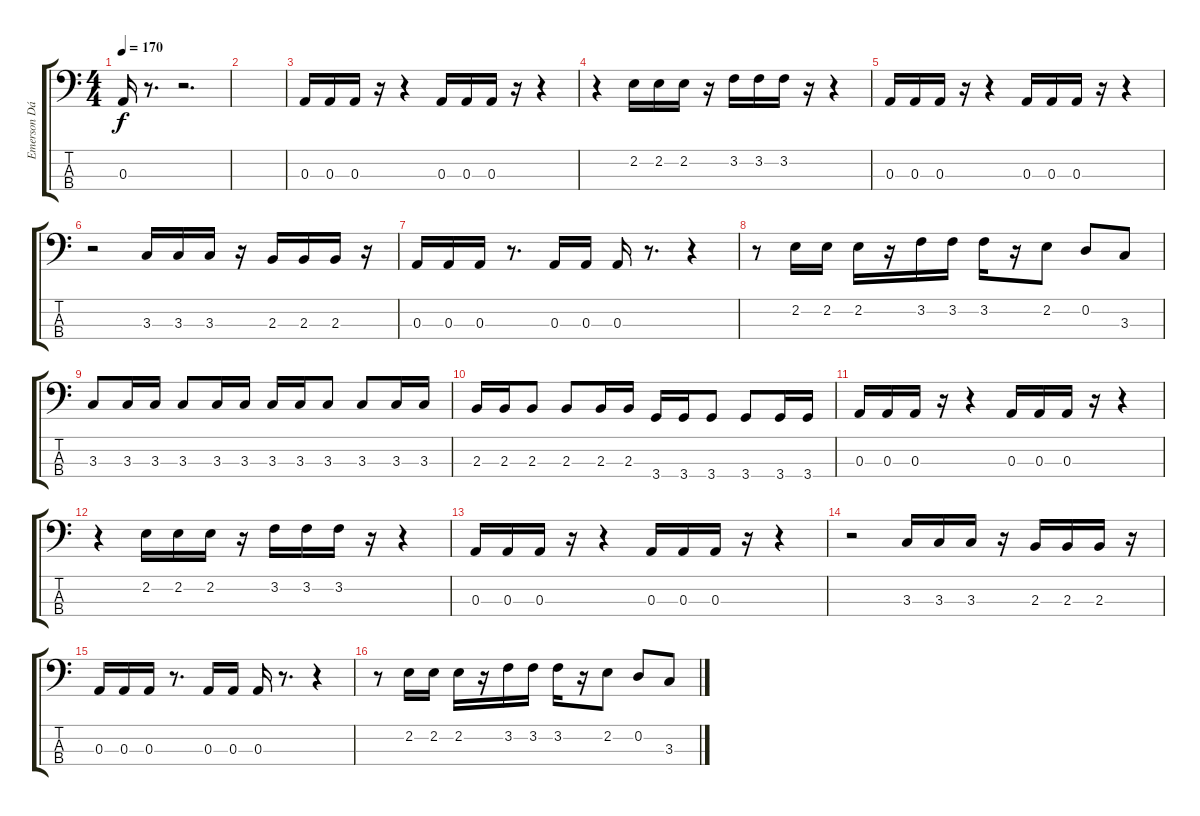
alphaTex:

\track ("Emerson Dácio" "Emerson Dá") {instrument electricbassfinger}
\staff {score tabs}
\tuning (G2 D2 A1 E1) {hide}
\ts (4 4)
\tempo 170
\clef f4
\ks c
0.3.16{dy f} r.8{d} r.2{d} |
|
0.3.16 0.3.16 0.3.16 r.16 r.4 0.3.16 0.3.16 0.3.16 r.16 r.4 |
r.4 2.2.16 2.2.16 2.2.16 r.16 3.2.16 3.2.16 3.2.16 r.16 r.4 |
0.3.16 0.3.16 0.3.16 r.16 r.4 0.3.16 0.3.16 0.3.16 r.16 r.4 |
r.2 3.3.16 3.3.16 3.3.16 r.16 2.3.16 2.3.16 2.3.16 r.16 |
0.3.16 0.3.16 0.3.16 r.8{d} 0.3.16 0.3.16 0.3.16 r.8{d} r.4 |
r.8 2.2.16 2.2.16 2.2.16 r.16 3.2.16 3.2.16 3.2.16 r.16 2.2.8 0.2.8 3.3.8 |
3.3.8 3.3.16 3.3.16 3.3.8 3.3.16 3.3.16 3.3.16 3.3.16 3.3.8 3.3.8 3.3.16 3.3.16 |
2.3.16 2.3.16 2.3.8 2.3.8 2.3.16 2.3.16 3.4.16 3.4.16 3.4.8 3.4.8 3.4.16 3.4.16 |
0.3.16 0.3.16 0.3.16 r.16 r.4 0.3.16 0.3.16 0.3.16 r.16 r.4 |
r.4 2.2.16 2.2.16 2.2.16 r.16 3.2.16 3.2.16 3.2.16 r.16 r.4 |
0.3.16 0.3.16 0.3.16 r.16 r.4 0.3.16 0.3.16 0.3.16 r.16 r.4 |
r.2 3.3.16 3.3.16 3.3.16 r.16 2.3.16 2.3.16 2.3.16 r.16 |
0.3.16 0.3.16 0.3.16 r.8{d} 0.3.16 0.3.16 0.3.16 r.8{d} r.4 |
r.8 2.2.16 2.2.16 2.2.16 r.16 3.2.16 3.2.16 3.2.16 r.16 2.2.8 0.2.8 3.3.8
